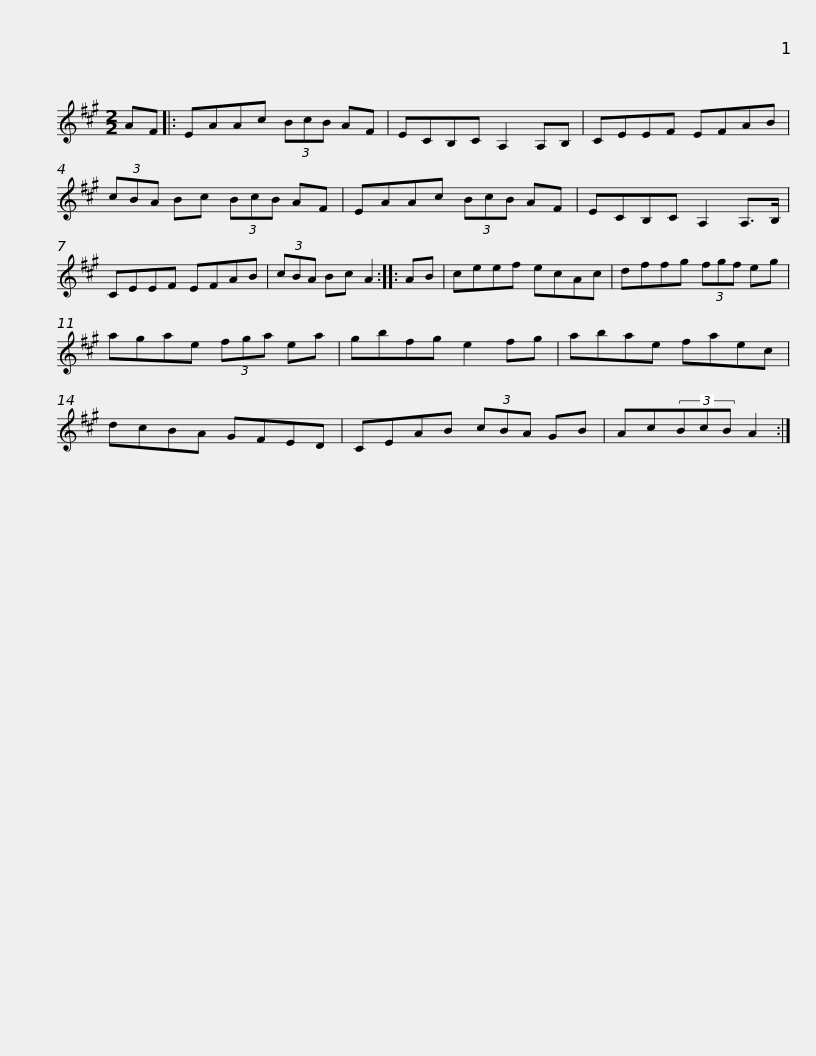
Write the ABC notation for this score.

X:1
L:1/8
M:2/2
I:linebreak $
K:A
V:1 treble
V:1
 AF |: EAAc (3BcB AF | ECB,C A,2 A,B, | CEEF EFAB | (3cBA Bc (3BcB AF |$ %5
 EAAc (3BcB AF | ECB,C A,2 A,>B, | CEEF EFAB | (3cBA Bc A2 :: AB | %10
 ceef ecAc |$ dffg (3fgf eg | agae (3fga ea | gbfg e2 fg | abae faec | %15
 dcBA GFED |$ CEAB (3cBA GB | Ac(3BcB A2 :| %18
